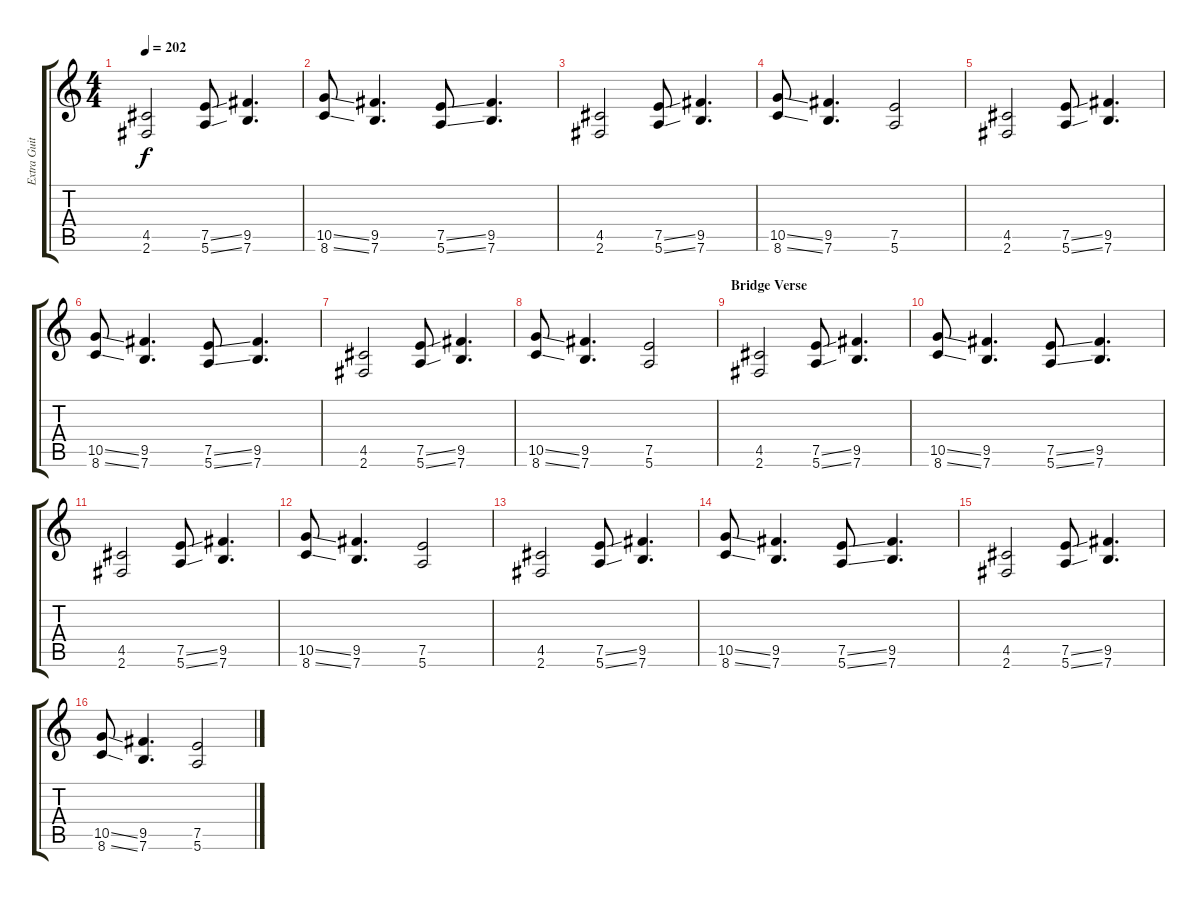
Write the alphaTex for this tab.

\track ("Extra Guitar" "Extra Guit") {instrument distortionguitar}
\staff {score tabs}
\tuning (E4 B3 G3 D3 A2 E2) {hide}
\ts (4 4)
\tempo 202
\clef g2
\ks c
(4.5 2.6).2{dy f} (7.5{ss} 5.6{ss}).8 (9.5 7.6).4{d} |
(10.5{ss} 8.6{ss}).8 (9.5 7.6).4{d} (7.5{ss} 5.6{ss}).8 (9.5 7.6).4{d} |
(4.5 2.6).2 (7.5{ss} 5.6{ss}).8 (9.5 7.6).4{d} |
(10.5{ss} 8.6{ss}).8 (9.5 7.6).4{d} (7.5 5.6).2 |
(4.5 2.6).2 (7.5{ss} 5.6{ss}).8 (9.5 7.6).4{d} |
(10.5{ss} 8.6{ss}).8 (9.5 7.6).4{d} (7.5{ss} 5.6{ss}).8 (9.5 7.6).4{d} |
(4.5 2.6).2 (7.5{ss} 5.6{ss}).8 (9.5 7.6).4{d} |
(10.5{ss} 8.6{ss}).8 (9.5 7.6).4{d} (7.5 5.6).2 |
\section ("" "Bridge Verse")
(4.5 2.6).2 (7.5{ss} 5.6{ss}).8 (9.5 7.6).4{d} |
(10.5{ss} 8.6{ss}).8 (9.5 7.6).4{d} (7.5{ss} 5.6{ss}).8 (9.5 7.6).4{d} |
(4.5 2.6).2 (7.5{ss} 5.6{ss}).8 (9.5 7.6).4{d} |
(10.5{ss} 8.6{ss}).8 (9.5 7.6).4{d} (7.5 5.6).2 |
(4.5 2.6).2 (7.5{ss} 5.6{ss}).8 (9.5 7.6).4{d} |
(10.5{ss} 8.6{ss}).8 (9.5 7.6).4{d} (7.5{ss} 5.6{ss}).8 (9.5 7.6).4{d} |
(4.5 2.6).2 (7.5{ss} 5.6{ss}).8 (9.5 7.6).4{d} |
(10.5{ss} 8.6{ss}).8 (9.5 7.6).4{d} (7.5 5.6).2
